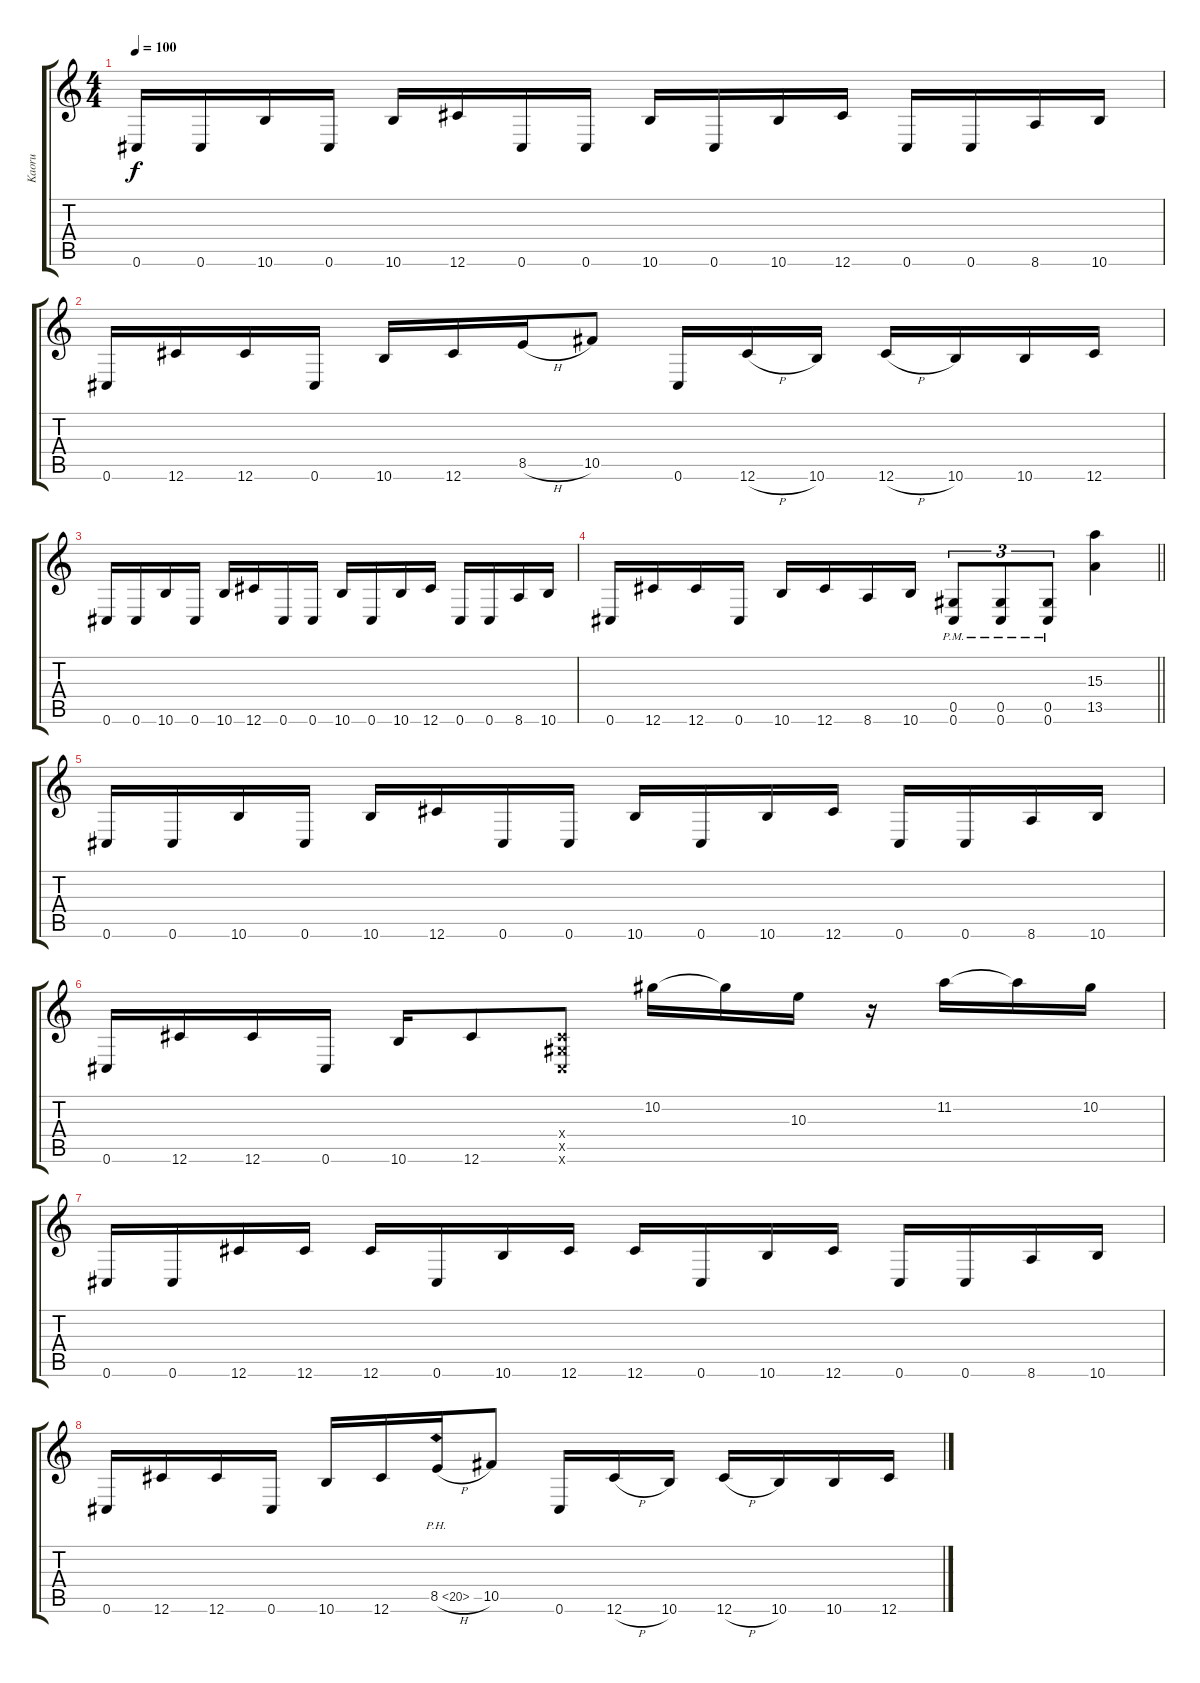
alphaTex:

\track ("Kaoru" "Kaoru") {instrument overdrivenguitar}
\staff {score tabs}
\tuning (Eb4 Bb3 Gb3 Db3 Ab2 Db2) {hide}
\ts (4 4)
\tempo 100
\clef g2
\ks c
0.6.16{dy f instrument distortionguitar} 0.6.16 10.6.16 0.6.16 10.6.16 12.6.16 0.6.16 0.6.16 10.6.16 0.6.16 10.6.16 12.6.16 0.6.16 0.6.16 8.6.16 10.6.16 |
0.6.16 12.6.16 12.6.16 0.6.16 10.6.16 12.6.16 8.5{h}.16 10.5.8 0.6.16 12.6{h}.16 10.6.16 12.6{h}.16 10.6.16 10.6.16 12.6.16 |
0.6.16 0.6.16 10.6.16 0.6.16 10.6.16 12.6.16 0.6.16 0.6.16 10.6.16 0.6.16 10.6.16 12.6.16 0.6.16 0.6.16 8.6.16 10.6.16 |
\barLineRight lightlight
0.6.16 12.6.16 12.6.16 0.6.16 10.6.16 12.6.16 8.6.16 10.6.16 (0.5{pm} 0.6{pm}).8{tu (3 2)} (0.5{pm} 0.6{pm}).8{tu (3 2)} (0.5{pm} 0.6{pm}).8{tu (3 2)} (15.3 13.5).4 |
0.6.16 0.6.16 10.6.16 0.6.16 10.6.16 12.6.16 0.6.16 0.6.16 10.6.16 0.6.16 10.6.16 12.6.16 0.6.16 0.6.16 8.6.16 10.6.16 |
0.6.16 12.6.16 12.6.16 0.6.16 10.6.16 12.6.8 (0.4{x} 0.5{x} 0.6{x}).8 10.2.16 10.2{t}.16 10.3.16 r.16 11.2.16 11.2{t}.16 10.2.16 |
0.6.16 0.6.16 12.6.16 12.6.16 12.6.16 0.6.16 10.6.16 12.6.16 12.6.16 0.6.16 10.6.16 12.6.16 0.6.16 0.6.16 8.6.16 10.6.16 |
0.6.16 12.6.16 12.6.16 0.6.16 10.6.16 12.6.16 8.5{ph 12 h}.16 10.5.8 0.6.16 12.6{h}.16 10.6.16 12.6{h}.16 10.6.16 10.6.16 12.6.16
